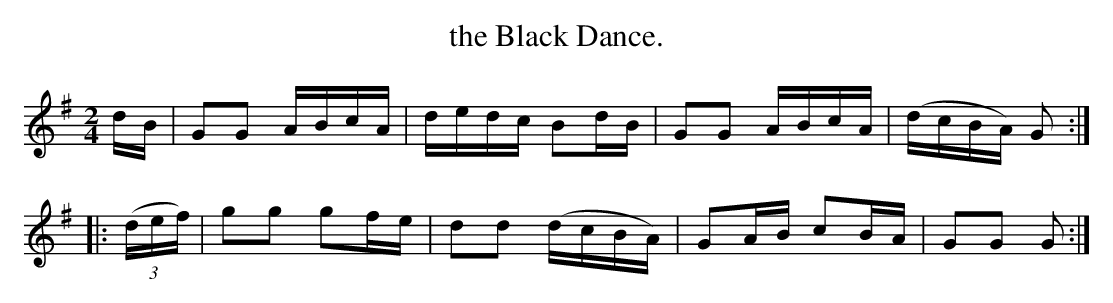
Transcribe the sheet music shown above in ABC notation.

X:1
T:the Black Dance.
M:2/4
L:1/16
K:G
   dB  |G2G2 ABcA|dedc  B2dB |G2G2 ABcA|(dcBA) G2::
(3(def)|g2g2 g2fe|d2d2 (dcBA)|G2AB c2BA| G2G2  G2:|
